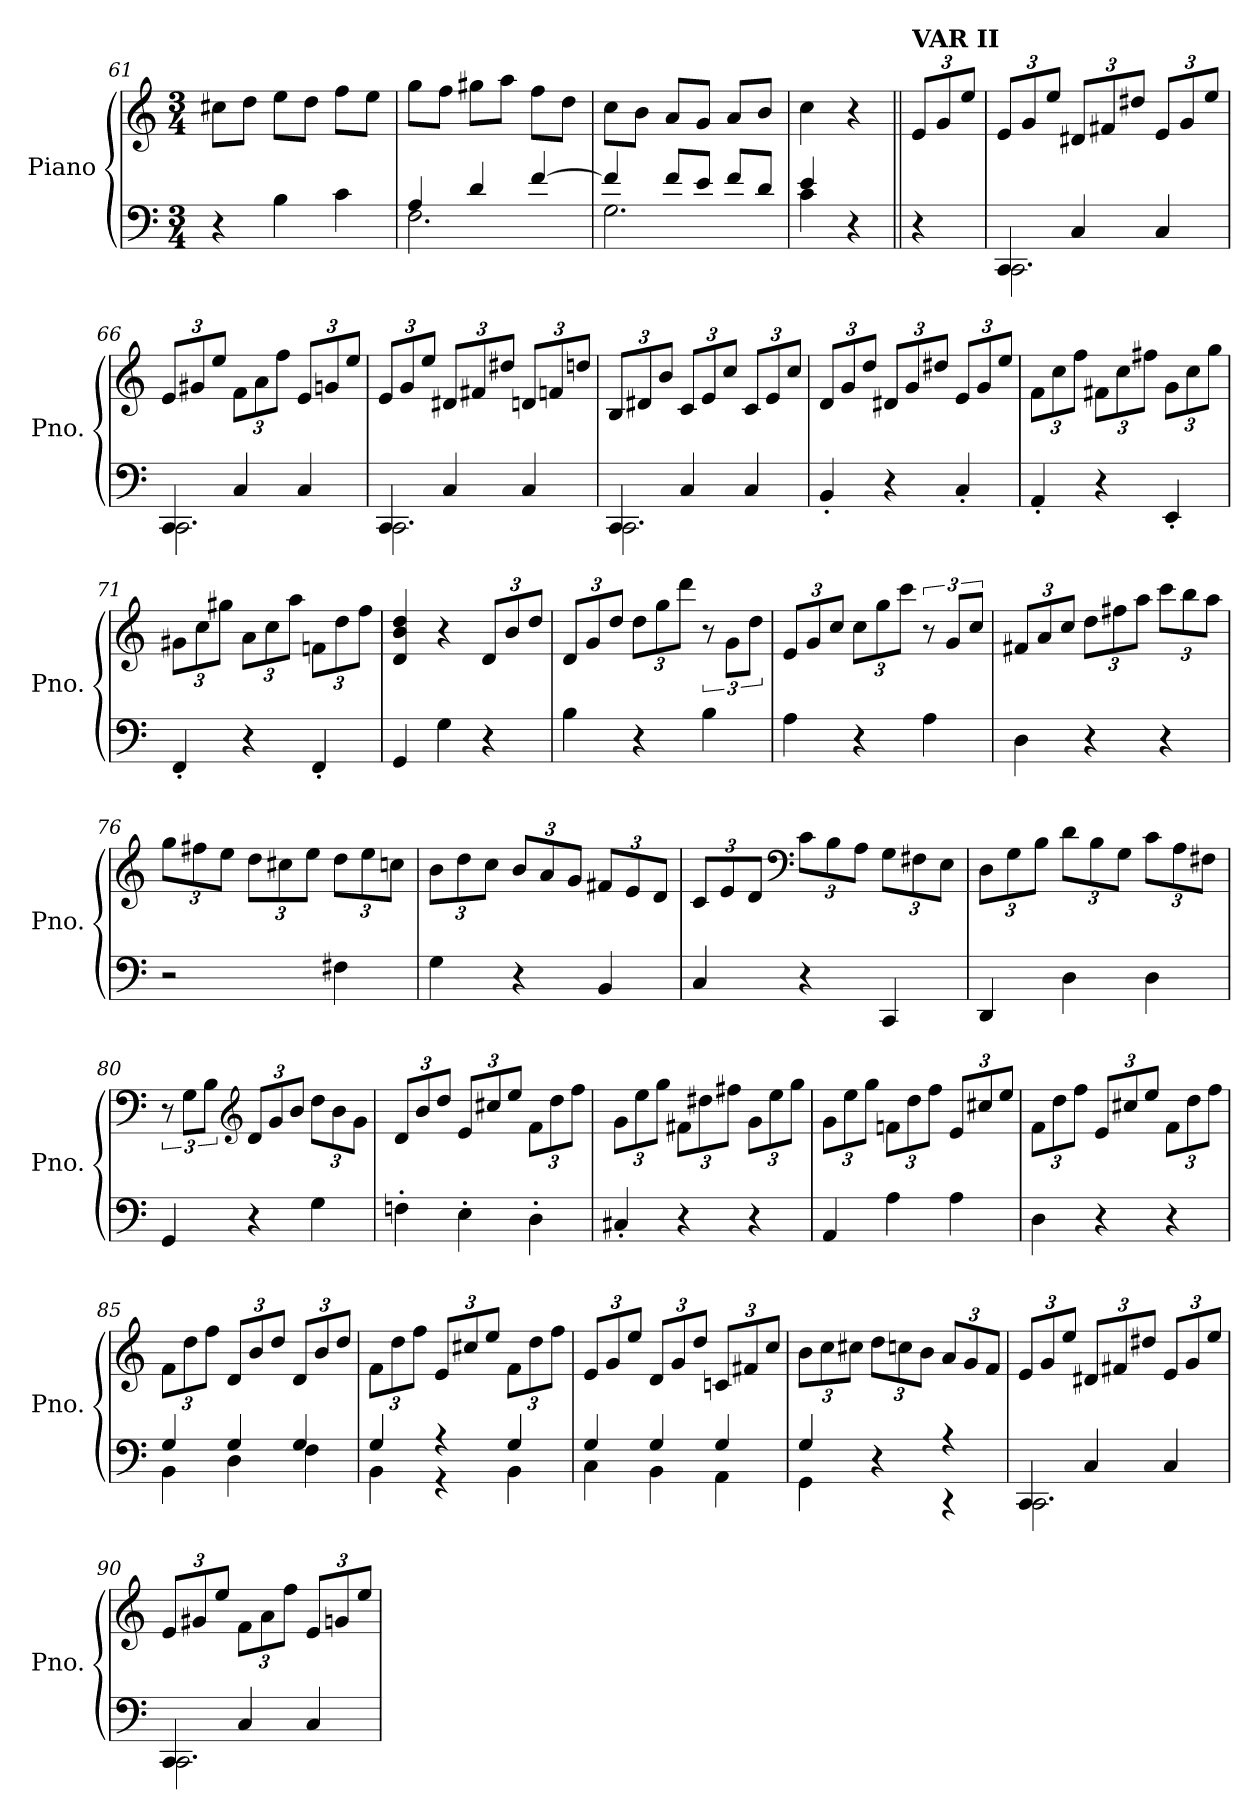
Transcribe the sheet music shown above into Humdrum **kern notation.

**kern	**kern
*part1	*part1
*staff2	*staff1
*I"Piano	*
*I'Pno.	*
*clefF4	*clefG2
*k[]	*k[]
*M3/4	*M3/4
=61	=61
4r	8cc#X\L
.	8dd\J
4B\	8ee\L
.	8dd\J
4c\	8ff\L
.	8ee\J
=62	=62
*^	*
4A/	2.F\	8gg\L
.	.	8ff\J
4d/	.	8gg#X\L
.	.	8aa\J
[4f/	.	8ff\L
.	.	8dd\J
=63	=63	=63
4f/]	2.G\	8cc\L
.	.	8b\J
8f/L	.	8a/L
8e/J	.	8g/J
8f/L	.	8a/L
8d/J	.	8b/J
=64	=64	=64
4e/	4c\	4cc\
4r	4ryy	4r
*v	*v	*
=64X2||	=64X2||
*	*Xbrackettup
*^	*
!	!	!LO:TX:a:B:t=VAR II
*v	*v	*
4r	12e/L
.	12g/
.	12ee/J
=65	=65
*^	*
4CC/	2.CC\	12e/L
.	.	12g/
.	.	12ee/J
4C/	.	12d#X/L
.	.	12f#X/
.	.	12dd#X/J
4C/	.	12e/L
.	.	12g/
.	.	12ee/J
=66	=66	=66
4CC/	2.CC\	12e/L
.	.	12g#X/
.	.	12ee/J
4C/	.	12f\L
.	.	12a\
.	.	12ff\J
4C/	.	12e/L
.	.	12gn/
.	.	12ee/J
=67	=67	=67
4CC/	2.CC\	12e/L
.	.	12g/
.	.	12ee/J
4C/	.	12d#X/L
.	.	12f#X/
.	.	12dd#X/J
4C/	.	12dn/L
.	.	12fn/
.	.	12ddn/J
=68	=68	=68
4CC/	2.CC\	12B/L
.	.	12d#X/
.	.	12b/J
4C/	.	12c/L
.	.	12e/
.	.	12cc/J
4C/	.	12c/L
.	.	12e/
.	.	12cc/J
*v	*v	*
=69	=69
4BB'/	12d/L
.	12g/
.	12dd/J
4r	12d#X/L
.	12g/
.	12dd#X/J
4C'/	12e/L
.	12g/
.	12ee/J
=70	=70
4AA'/	12f\L
.	12cc\
.	12ff\J
4r	12f#X\L
.	12cc\
.	12ff#X\J
4EE'/	12g\L
.	12cc\
.	12gg\J
=71	=71
4FF'/	12g#X\L
.	12cc\
.	12gg#X\J
4r	12a\L
.	12cc\
.	12aa\J
4FF'/	12fn\L
.	12dd\
.	12ff\J
=72	=72
4GG/	4d/ 4b/ 4dd/
4G\	4r
4r	12d/L
.	12b/
.	12dd/J
=73	=73
4B\	12d/L
.	12g/
.	12dd/J
4r	12dd\L
.	12gg\
.	12ddd\J
*	*brackettup
4B\	12r
.	12g\L
.	12dd\J
=74	=74
*	*Xbrackettup
4A\	12e/L
.	12g/
.	12cc/J
4r	12cc\L
.	12gg\
.	12ccc\J
*	*brackettup
4A\	12r
.	12g/L
.	12cc/J
=75	=75
*	*Xbrackettup
4D\	12f#X/L
.	12a/
.	12cc/J
4r	12dd\L
.	12ff#X\
.	12aa\J
4r	12ccc\L
.	12bb\
.	12aa\J
=76	=76
2r	12gg\L
.	12ff#X\
.	12ee\J
.	12dd\L
.	12cc#X\
.	12ee\J
4F#X\	12dd\L
.	12ee\
.	12ccn\J
=77	=77
4G\	12b\L
.	12dd\
.	12cc\J
4r	12b/L
.	12a/
.	12g/J
4BB/	12f#X/L
.	12e/
.	12d/J
=78	=78
4C/	12c/L
.	12e/
.	12d/J
*	*clefF4
4r	12c\L
.	12B\
.	12A\J
4CC/	12G\L
.	12F#X\
.	12E\J
=79	=79
4DD/	12D\L
.	12G\
.	12B\J
4D\	12d\L
.	12B\
.	12G\J
4D\	12c\L
.	12A\
.	12F#X\J
=80	=80
*	*brackettup
4GG/	12r
.	12G\L
.	12B\J
*	*clefG2
*	*Xbrackettup
4r	12d/L
.	12g/
.	12b/J
4G\	12dd\L
.	12b\
.	12g\J
=81	=81
4Fn'\	12d/L
.	12b/
.	12dd/J
4E'\	12e/L
.	12cc#X/
.	12ee/J
4D'\	12f\L
.	12dd\
.	12ff\J
=82	=82
4C#X'/	12g\L
.	12ee\
.	12gg\J
4r	12f#X\L
.	12dd#X\
.	12ff#X\J
4r	12g\L
.	12ee\
.	12gg\J
=83	=83
4AA/	12g\L
.	12ee\
.	12gg\J
4A\	12fn\L
.	12dd\
.	12ff\J
4A\	12e/L
.	12cc#X/
.	12ee/J
=84	=84
4D\	12f\L
.	12dd\
.	12ff\J
4r	12e/L
.	12cc#X/
.	12ee/J
4r	12f\L
.	12dd\
.	12ff\J
=85	=85
*^	*
4G/	4BB\	12f\L
.	.	12dd\
.	.	12ff\J
4G/	4D\	12d/L
.	.	12b/
.	.	12dd/J
4G/	4F\	12d/L
.	.	12b/
.	.	12dd/J
=86	=86	=86
4G/	4BB\	12f\L
.	.	12dd\
.	.	12ff\J
4r	4r	12e/L
.	.	12cc#X/
.	.	12ee/J
4G/	4BB\	12f\L
.	.	12dd\
.	.	12ff\J
=87	=87	=87
4G/	4C\	12e/L
.	.	12g/
.	.	12ee/J
4G/	4BB\	12d/L
.	.	12g/
.	.	12dd/J
4G/	4AA\	12cn/L
.	.	12f#X/
.	.	12cc/J
=88	=88	=88
4G/	4GG\	12b\L
.	.	12cc\
.	.	12cc#X\J
4r	4ryy	12dd\L
.	.	12ccn\
.	.	12b\J
4r	4r	12a/L
.	.	12g/
.	.	12f/J
=89	=89	=89
4CC/	2.CC\	12e/L
.	.	12g/
.	.	12ee/J
4C/	.	12d#X/L
.	.	12f#X/
.	.	12dd#X/J
4C/	.	12e/L
.	.	12g/
.	.	12ee/J
=90	=90	=90
4CC/	2.CC\	12e/L
.	.	12g#X/
.	.	12ee/J
4C/	.	12f\L
.	.	12a\
.	.	12ff\J
4C/	.	12e/L
.	.	12gn/
.	.	12ee/J
*v	*v	*
=	=
*-	*-
